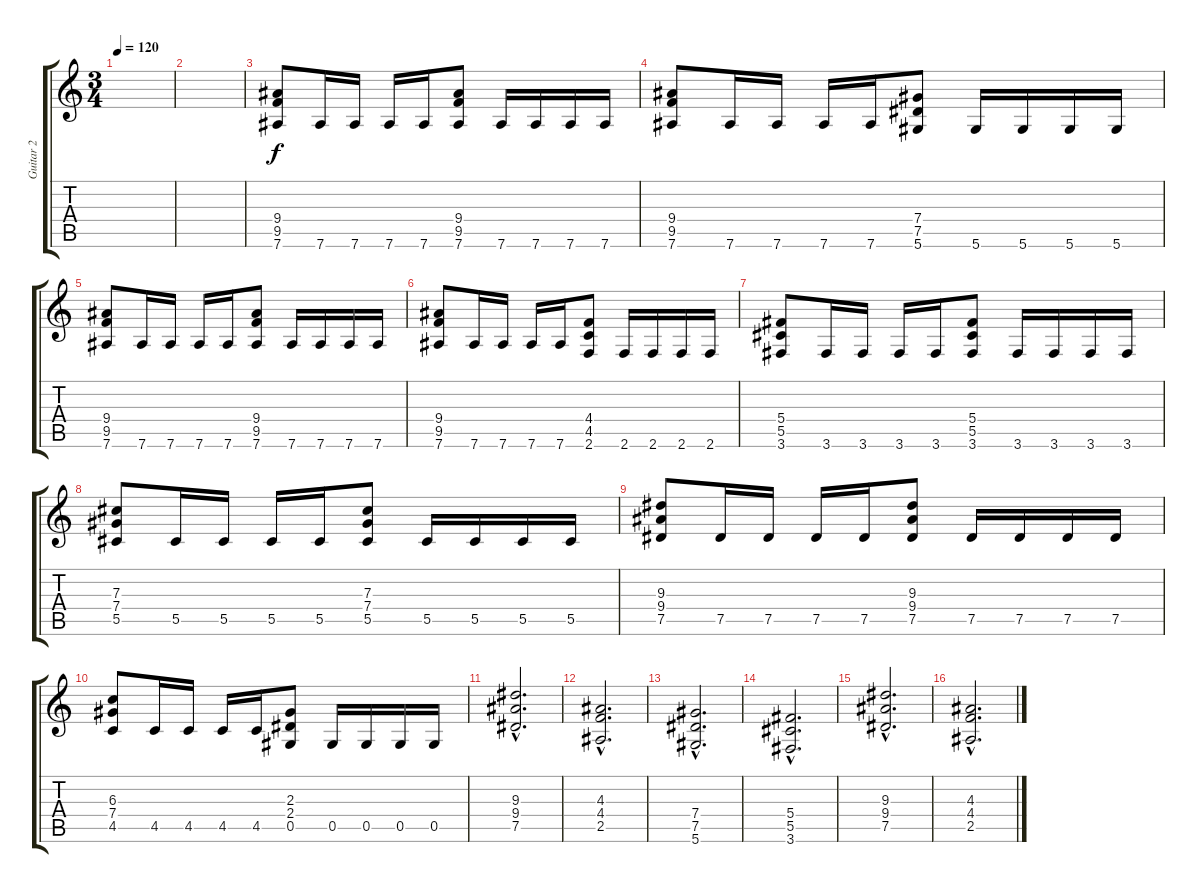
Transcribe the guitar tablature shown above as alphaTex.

\track ("Guitar 2" "Guitar 2") {instrument distortionguitar}
\staff {score tabs}
\tuning (Eb4 Bb3 Gb3 Db3 Ab2 Eb2) {hide}
\ts (3 4)
\tempo 120
\clef g2
\ks c
|
|
(9.4 9.5 7.6).8 7.6.16 7.6.16 7.6.16 7.6.16 (9.4 9.5 7.6).8 7.6.16 7.6.16 7.6.16 7.6.16 |
(9.4 9.5 7.6).8 7.6.16 7.6.16 7.6.16 7.6.16 (7.4 7.5 5.6).8 5.6.16 5.6.16 5.6.16 5.6.16 |
(9.4 9.5 7.6).8 7.6.16 7.6.16 7.6.16 7.6.16 (9.4 9.5 7.6).8 7.6.16 7.6.16 7.6.16 7.6.16 |
(9.4 9.5 7.6).8 7.6.16 7.6.16 7.6.16 7.6.16 (4.4 4.5 2.6).8 2.6.16 2.6.16 2.6.16 2.6.16 |
(5.4 5.5 3.6).8 3.6.16 3.6.16 3.6.16 3.6.16 (5.4 5.5 3.6).8 3.6.16 3.6.16 3.6.16 3.6.16 |
(7.3 7.4 5.5).8 5.5.16 5.5.16 5.5.16 5.5.16 (7.3 7.4 5.5).8 5.5.16 5.5.16 5.5.16 5.5.16 |
(9.3 9.4 7.5).8 7.5.16 7.5.16 7.5.16 7.5.16 (9.3 9.4 7.5).8 7.5.16 7.5.16 7.5.16 7.5.16 |
(6.3 7.4 4.5).8 4.5.16 4.5.16 4.5.16 4.5.16 (2.3 2.4 0.5).8 0.5.16 0.5.16 0.5.16 0.5.16 |
(9.3{hac} 9.4{hac} 7.5{hac}).2{d} |
(4.3{hac} 4.4{hac} 2.5{hac}).2{d} |
(7.4{hac} 7.5{hac} 5.6{hac}).2{d} |
(5.4{hac} 5.5{hac} 3.6{hac}).2{d} |
(9.3{hac} 9.4{hac} 7.5{hac}).2{d} |
(4.3{hac} 4.4{hac} 2.5{hac}).2{d}
